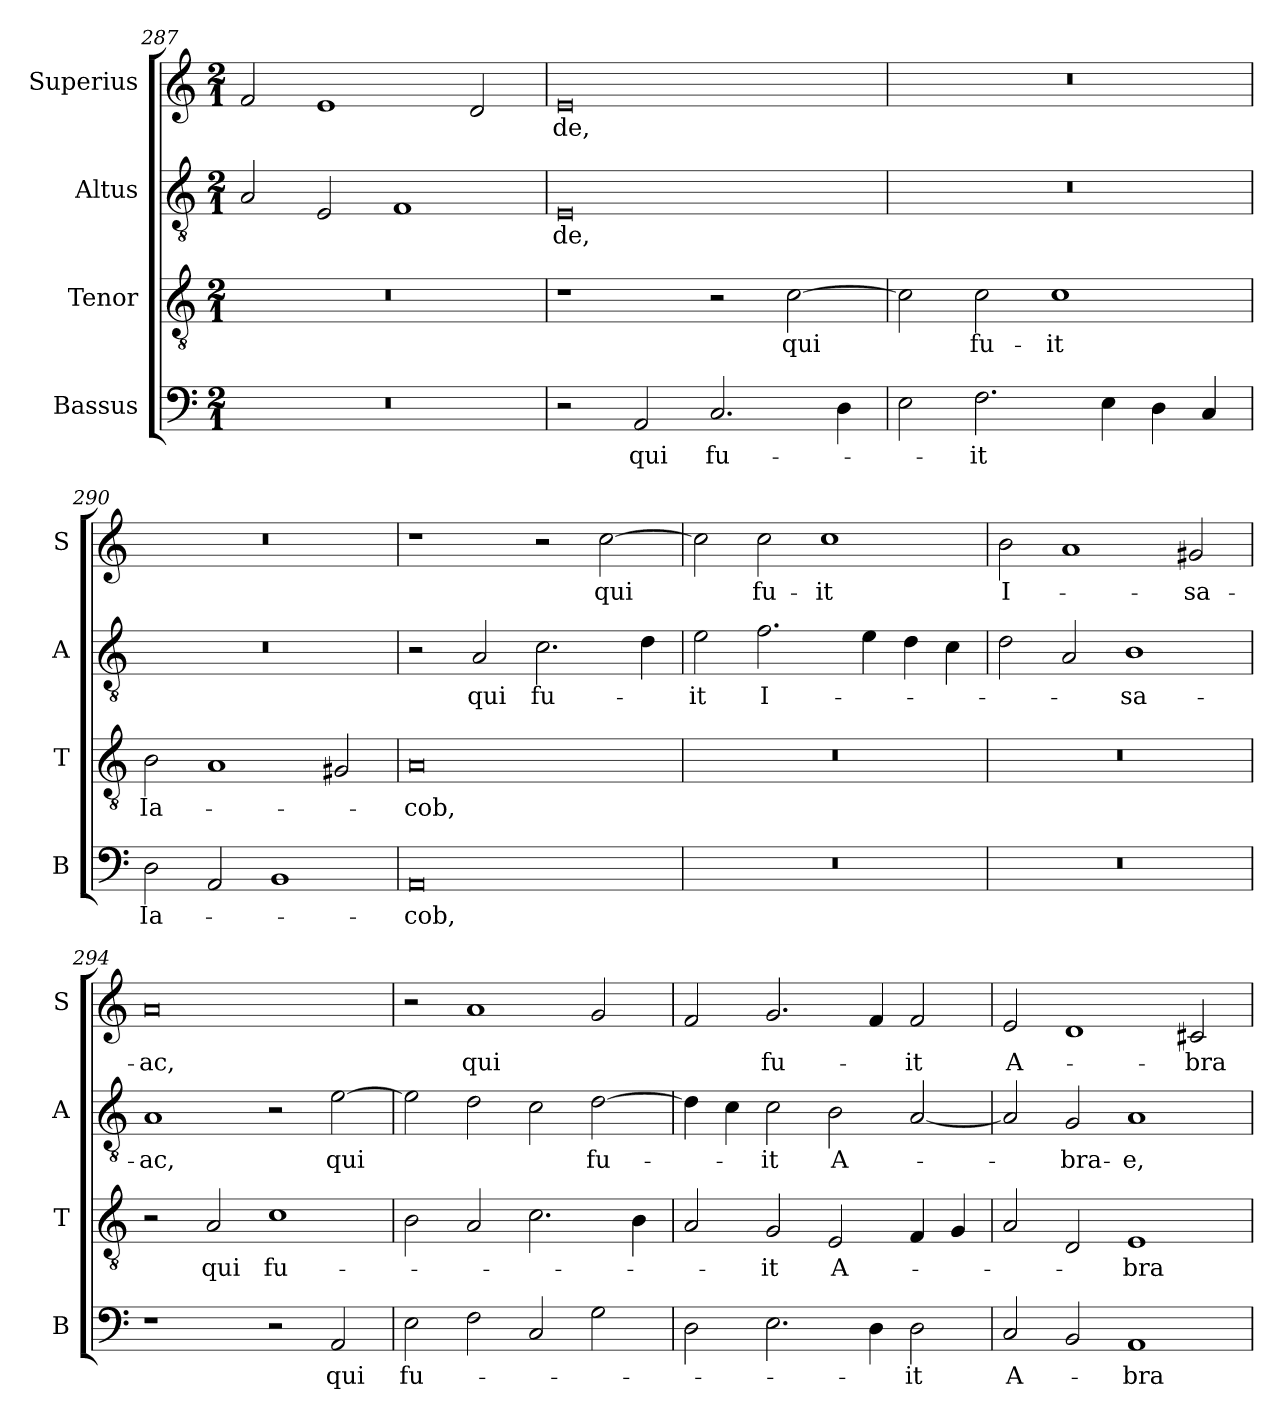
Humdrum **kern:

**kern	**text	**kern	**text	**kern	**text	**kern	**text
*part4	*part4	*part3	*part3	*part2	*part2	*part1	*part1
*staff4	*staff4	*staff3	*staff3	*staff2	*staff2	*staff1	*staff1
*I"Bassus	*	*I"Tenor	*	*I"Altus	*	*I"Superius	*
*I'B	*	*I'T	*	*I'A	*	*I'S	*
*clefF4	*	*clefGv2	*	*clefGv2	*	*clefG2	*
*k[]	*	*k[]	*	*k[]	*	*k[]	*
*M2/1	*	*M2/1	*	*M2/1	*	*M2/1	*
=287	=287	=287	=287	=287	=287	=287	=287
0r	.	0r	.	2A/	.	2f/	.
.	.	.	.	2E/	.	1e	.
.	.	.	.	1F	.	.	.
.	.	.	.	.	.	2d/	.
=288	=288	=288	=288	=288	=288	=288	=288
2r	.	1r	.	0E	-de,	0e	-de,
2AA/	qui	.	.	.	.	.	.
2.C/	fu-	2r	.	.	.	.	.
.	.	[2c\	qui	.	.	.	.
4D\	.	.	.	.	.	.	.
=289	=289	=289	=289	=289	=289	=289	=289
2E\	.	2c\]	.	0r	.	0r	.
2.F\	-it	2c\	fu-	.	.	.	.
.	.	1c	-it	.	.	.	.
4E\	.	.	.	.	.	.	.
4D\	.	.	.	.	.	.	.
4C/	.	.	.	.	.	.	.
=290	=290	=290	=290	=290	=290	=290	=290
2D\	Ia-	2B\	Ia-	0r	.	0r	.
2AA/	.	1A	.	.	.	.	.
1BB	.	.	.	.	.	.	.
.	.	2G#X/	.	.	.	.	.
=291	=291	=291	=291	=291	=291	=291	=291
0AA	-cob,	0A	-cob,	2r	.	1r	.
.	.	.	.	2A/	qui	.	.
.	.	.	.	2.c\	fu-	2r	.
.	.	.	.	.	.	[2cc\	qui
.	.	.	.	4d\	.	.	.
=292	=292	=292	=292	=292	=292	=292	=292
0r	.	0r	.	2e\	-it	2cc\]	.
.	.	.	.	2.f\	I-	2cc\	fu-
.	.	.	.	.	.	1cc	-it
.	.	.	.	4e\	.	.	.
.	.	.	.	4d\	.	.	.
.	.	.	.	4c\	.	.	.
=293	=293	=293	=293	=293	=293	=293	=293
0r	.	0r	.	2d\	.	2b\	I-
.	.	.	.	2A/	.	1a	.
.	.	.	.	1B	-sa-	.	.
.	.	.	.	.	.	2g#X/	-sa-
=294	=294	=294	=294	=294	=294	=294	=294
1r	.	2r	.	1A	-ac,	0a	-ac,
.	.	2A/	qui	.	.	.	.
2r	.	1c	fu-	2r	.	.	.
2AA/	qui	.	.	[2e\	qui	.	.
=295	=295	=295	=295	=295	=295	=295	=295
2E\	fu-	2B\	.	2e\]	.	2r	.
2F\	.	2A/	.	2d\	.	1a	qui
2C/	.	2.c\	.	2c\	.	.	.
2G\	.	.	.	[2d\	fu-	2g/	.
.	.	4B\	.	.	.	.	.
=296	=296	=296	=296	=296	=296	=296	=296
2D\	.	2A/	.	4d\]	.	2f/	.
.	.	.	.	4c\	.	.	.
2.E\	.	2G/	-it	2c\	-it	2.g/	fu-
.	.	2E/	A-	2B\	A-	.	.
4D\	.	.	.	.	.	4f/	.
2D\	-it	4F/	.	[2A/	.	2f/	-it
.	.	4G/	.	.	.	.	.
=297	=297	=297	=297	=297	=297	=297	=297
2C/	A-	2A/	.	2A/]	.	2e/	A-
2BB/	.	2D/	.	2G/	-bra-	1d	.
1AA	-bra-	1E	-bra-	1A	-e,	.	.
.	.	.	.	.	.	2c#X/	-bra-
=	=	=	=	=	=	=	=
*-	*-	*-	*-	*-	*-	*-	*-
